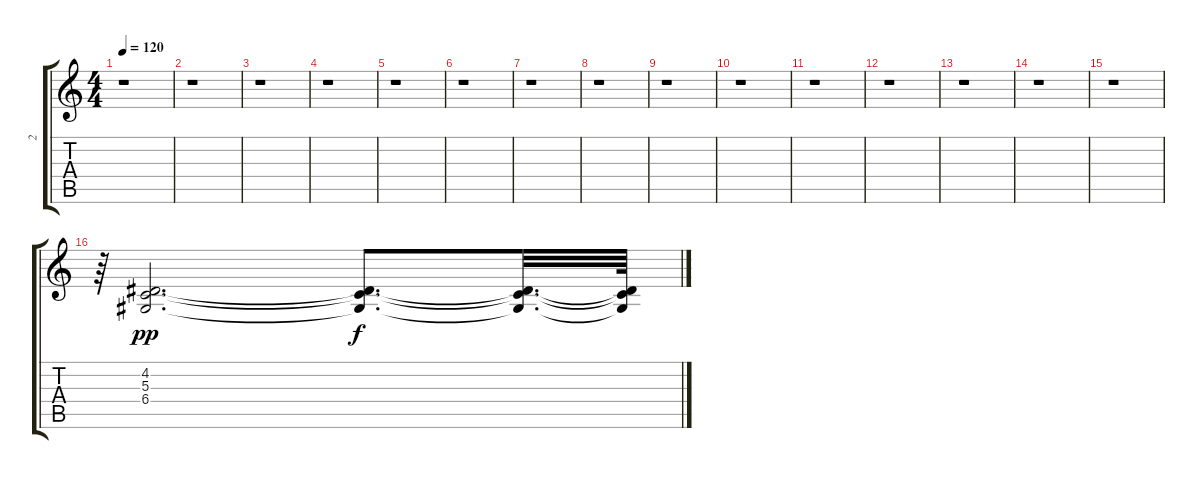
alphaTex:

\track ("2" "2") {instrument flute}
\staff {score tabs}
\tuning (E4 B3 G3 D3 A2 E2) {hide}
\ts (4 4)
\tempo 120
\clef g2
\ks c
r.1{dy pp} |
r.1 |
r.1 |
r.1 |
r.1 |
r.1 |
r.1 |
r.1 |
r.1 |
r.1 |
r.1 |
r.1 |
r.1 |
r.1 |
r.1 |
r.64{tu (3 2)} (4.2 5.3 6.4).2{d} (4.2{t} 5.3{t} 6.4{t}).8{d dy f} (4.2{t} 5.3{t} 6.4{t}).32{d} (4.2{t} 5.3{t} 6.4{t}).64
